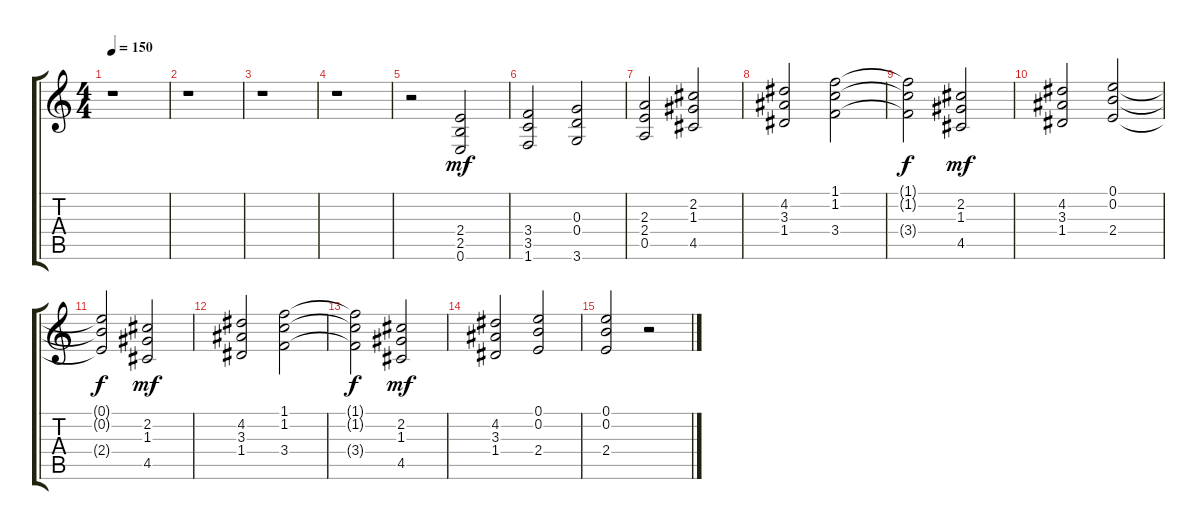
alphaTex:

\track "" {instrument distortionguitar}
\staff {score tabs}
\tuning (E4 B3 G3 D3 A2 E2) {hide}
\ts (4 4)
\tempo 150
\clef g2
\ks c
r.1{dy mf} |
r.1 |
r.1 |
r.1 |
r.2 (2.4 2.5 0.6).2 |
(3.4 3.5 1.6).2 (0.3 0.4 3.6).2 |
(2.3 2.4 0.5).2 (2.2 1.3 4.5).2 |
(4.2 3.3 1.4).2 (1.1 1.2 3.4).2 |
(1.1{t} 1.2{t} 3.4{t}).2{dy f} (2.2 1.3 4.5).2{dy mf} |
(4.2 3.3 1.4).2 (0.1 0.2 2.4).2 |
(0.1{t} 0.2{t} 2.4{t}).2{dy f} (2.2 1.3 4.5).2{dy mf} |
(4.2 3.3 1.4).2 (1.1 1.2 3.4).2 |
(1.1{t} 1.2{t} 3.4{t}).2{dy f} (2.2 1.3 4.5).2{dy mf} |
(4.2 3.3 1.4).2 (0.1 0.2 2.4).2 |
(0.1 0.2 2.4).2 r.2
